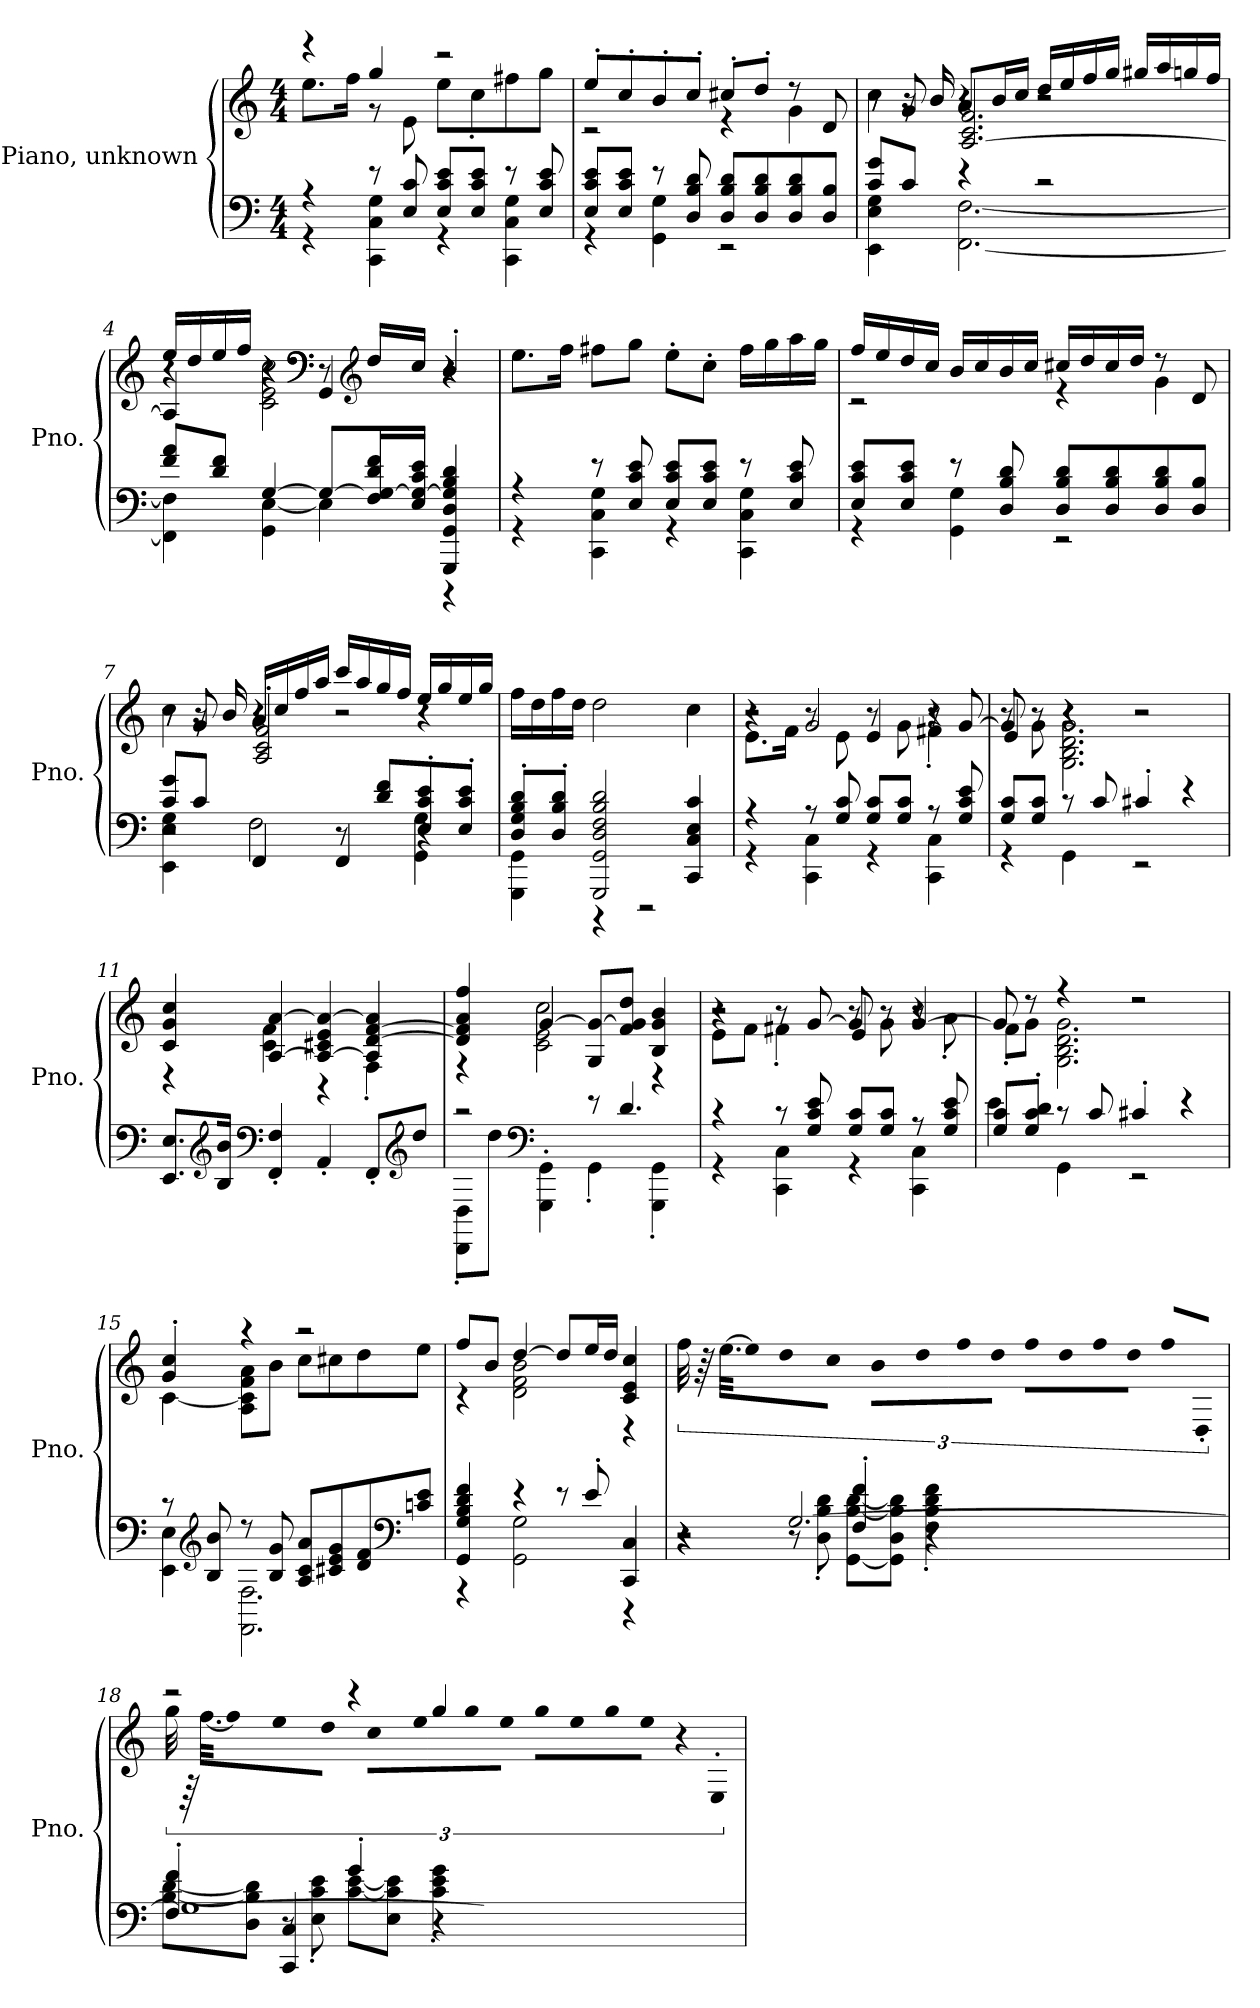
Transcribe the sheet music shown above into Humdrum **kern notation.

**kern	**kern
*part1	*part1
*staff2	*staff1
*I"Piano, unknown	*
*I'Pno.	*
*clefF4	*clefG2
*k[]	*k[]
*M4/4	*M4/4
*MM120	*MM120
=1	=1
*^	*^
4r	4r	4r	8.ee\L
.	.	.	16ff\Jk
8r	4CC\ 4C\ 4G\	4gg/	8r
8E/ 8c/	.	.	8e\
8E/ 8c/ 8e/L	4r	2r	8ee\L
8E/ 8c/ 8e/J	.	.	8cc'\
8r	4CC\ 4C\ 4G\	.	8ff#X\
8E/ 8c/ 8e/	.	.	8gg\J
=2	=2	=2	=2
8E/ 8c/ 8e/L	4r	8ee'/L	2r
8E/ 8c/ 8e/J	.	8cc'/	.
8r	4GG\ 4G\	8b'/	.
8D/ 8B/ 8d/	.	8cc'/J	.
8D/ 8B/ 8d/L	2r	8cc#X'/L	4r
8D/ 8B/ 8d/	.	8dd'/J	.
8D/ 8B/ 8d/	.	8r	4g\
8D/ 8B/J	.	8d/	.
=3	=3	=3	=3
*	*	*	*^
8c/ 8g/L	4EE\ 4E\ 4G\	8r	4cc\	8r
8c/J	.	16r	.	8g/
.	.	16b/	.	.
4r	[2.FF\ [2.F\	8a/L	4r	[2.A/ 2.c/ 2.f/
.	.	16b/L	.	.
.	.	16cc/JJ	.	.
2r	.	16dd/LL	2r	.
.	.	16ee/	.	.
.	.	16ff/	.	.
.	.	16gg/JJ	.	.
.	.	16gg#X/LL	.	.
.	.	16aa/	.	.
.	.	16ggn/	.	.
.	.	16ff/JJ	.	.
!!LO:LB:g=z	!!	!!
=4	=4	=4	=4	=4
8f/ 8a/L	4FF\] 4F\]	16ee/LL	4r	4A/]
.	.	16dd/	.	.
8d/ 8f/J	.	16ee/	.	.
.	.	16ff/JJ	.	.
[4G/	4GG\ [4E\	4r	2c\ 2e\ 2cc\	4r
*	*	*clefF4	*	*
8G/L_	4E\]	8r	.	4GG/
*	*	*clefG2	*	*
16F/ 16G/_ 16d/ 16f/L	.	16dd/LL	.	.
16E/ 16G/_ 16c/ 16e/JJ	.	16cc/JJ	.	.
4GGG/ 4GG/ 4D/ 4G/] 4B/ 4d/	4r	4b'/	4r	4r
*	*	*v	*v	*v
=5	=5	=5
4r	4r	8.ee\L
.	.	16ff\Jk
8r	4CC\ 4C\ 4G\	8ff#X\L
8E/ 8c/ 8e/	.	8gg\J
8E/ 8c/ 8e/L	4r	8ee'\L
8E/ 8c/ 8e/J	.	8cc'\J
8r	4CC\ 4C\ 4G\	16ff#\LL
.	.	16gg\
8E/ 8c/ 8e/	.	16aa\
.	.	16gg\JJ
=6	=6	=6
*	*	*^
8E/ 8c/ 8e/L	4r	16ff/LL	2r
.	.	16ee/	.
8E/ 8c/ 8e/J	.	16dd/	.
.	.	16cc/JJ	.
8r	4GG\ 4G\	16b/LL	.
.	.	16cc/	.
8D/ 8B/ 8d/	.	16b/	.
.	.	16cc/JJ	.
8D/ 8B/ 8d/L	2r	16cc#X/LL	4r
.	.	16dd/	.
8D/ 8B/ 8d/	.	16cc#/	.
.	.	16dd/JJ	.
8D/ 8B/ 8d/	.	8r	4g\
8D/ 8B/J	.	8d/	.
!!LO:LB:g=z
=7	=7	=7	=7
*	*^	*	*^
8c/ 8g/L	4EE\ 4E\ 4G\	2r	8r	4cc\	8r
8c/J	.	.	16r	.	8g/
.	.	.	16b/	.	.
4FF/	2F\	.	16a/LL	4r	2A/' 2c/' 2f/'
.	.	.	16cc/	.	.
.	.	.	16ff/	.	.
.	.	.	16aa/JJ	.	.
8r	.	4FF/	16ccc/LL	2r	.
.	.	.	16aa/	.	.
8d/ 8f/L	.	.	16gg/	.	.
.	.	.	16ff/JJ	.	.
8E/' 8c/' 8e/'	4GG\ 4G\	4r	16ee/LL	.	4r
.	.	.	16gg/	.	.
8E/' 8c/' 8e/'J	.	.	16ee/	.	.
.	.	.	16gg/JJ	.	.
*	*v	*v	*	*	*
*	*	*v	*v	*v
=8	=8	=8
8D/' 8G/' 8B/' 8d/'L	4GGG\ 4GG\	16ff\LL
.	.	16dd\
8D/' 8B/' 8d/'J	.	16ff\
.	.	16dd\JJ
2GGG/ 2GG/ 2D/ 2F/ 2B/ 2d/	4r	2dd\
.	2r	.
4CC/ 4C/ 4E/ 4c/	.	4cc\
=9	=9	=9
*	*	*^
*	*	*	*^
4r	4r	4r	8.e\L	2r
.	.	.	16f\Jk	.
8r	4CC\ 4C\	2g/	8r	.
8G/ 8c/	.	.	8e\	.
8G/ 8c/L	4r	.	8r	4e/
8G/ 8c/J	.	.	8g\	.
8r	4CC\ 4C\	8r	4f#X'\	4r
8G/ 8c/ 8e/	.	[8g/	.	.
=10	=10	=10	=10	=10
8G/ 8c/L	4r	8g/]	8r	4e/
8G/ 8c/J	.	8r	8g\	.
8r	4GG\	4r	2.G\ 2.B\ 2.d\ 2.g\	4r
8c/	.	.	.	.
4c#X'/	2r	2r	.	2r
4r	.	.	.	.
*v	*v	*	*	*
*	*	*v	*v
!!LO:LB:g=z
=11	=11	=11
8.EE/ 8.E/L	4c/ 4g/ 4cc/	4r
*clefG2	*	*
16B/ 16b/Jk	.	.
*clefF4	*	*
4FF/' 4F/'	[4A/ [4a/	4c\ 4f\
4AA'/	4A/_ 4c#X/ 4e/ 4a/_	4r
8FF'/L	4A/] [4d/ [4f/ 4a/]	4F'\
*clefG2	*	*
8dd/J	.	.
=12	=12	=12
*^	*	*
2r	8DD\' 8D\'L	4d/] 4f/] 4a/ 4ff/	4r
.	8dd\J	.	.
*clefF4	*	*	*
.	4GGG\' 4GG\'	[4g/	2c\ 2e\ 2cc\
8r	4GG'\	8G/ 8g/_L	.
4.d/	.	8f/ 8g/] 8dd/J	.
.	4GGG\' 4GG\'	4B/ 4g/ 4b/	4r
=13	=13	=13	=13
*	*	*	*^
4r	4r	4r	8e\L	2r
.	.	.	8f\J	.
8r	4CC\ 4C\	8r	4f#X'\	.
8G/ 8c/ 8e/	.	[8g/	.	.
8G/ 8c/L	4r	8g/]	8r	4e/
8G/ 8c/J	.	8r	8g\	.
8r	4CC\ 4C\	[4g/	8r	4r
8G/ 8c/ 8e/	.	.	8a'\	.
*	*	*	*v	*v
=14	=14	=14	=14
8G/ 8c/L	4e\	8g/]	8f'\L
8G/' 8c/' 8d/'J	.	8r	8g\J
8r	4GG\	4r	2.G\ 2.B\ 2.d\ 2.g\
8c/	.	.	.
4c#X'/	2r	2r	.
4r	.	.	.
!!LO:LB:g=z	!!
=15	=15	=15	=15
8r	4EE\ 4E\	4g/' 4cc/'	[4c\
*clefG2	*	*	*
8B/ 8b/	.	.	.
8r	2.FF\ 2.F\	4r	8A\ 8c\] 8f\ 8a\L
8B/ 8g/	.	.	8b\J
8A/ 8c/ 8a/L	.	2r	8cc\L
8c#X/ 8e/ 8g/	.	.	8cc#X\
8d/ 8f/	.	.	8dd\
*clefF4	*	*	*
8cn/ 8e/J	.	.	8ee\J
=16	=16	=16	=16
4GG/ 4G/ 4B/ 4d/ 4f/	4r	8ff/L	4r
.	.	8b/J	.
4r	2GG\ 2G\	[4dd/	2d\ 2f\ 2b\
8r	.	8dd/L]	.
8e'/	.	16ee/L	.
.	.	16dd/JJ	.
4CC/ 4C/	4r	4c/ 4e/ 4cc/	4r
*	*	*v	*v
=17	=17	=17
*	*^	*
2r	4r	4r	48ff\
.	.	.	96r
.	.	.	[48.ee\KLL
.	.	.	16ee\]
.	.	.	16dd\
.	.	.	16cc\JJ
.	8r	[2.G/	16b\LL
.	.	.	16dd\
.	8D\' 8B\' 8d\'	.	16ff\
.	.	.	16dd\JJ
4F/' 4f/'	[8GG\ [8B\ [8d\L	.	16ff\LL
.	.	.	16dd\
.	8GG\] 8D\ 8B\] 8d\]J	.	16ff\
.	.	.	16dd\JJ
4r	4F\' 4B\' 4d\' 4f\'	.	8ff/L
.	.	.	8D'/J
!!LO:LB:g=z
=18	=18	=18	=18
*	*	*	*^
4F/' 4f/'	[8B\ [8d\L	1G_	2r	48gg\
.	.	.	.	96r
.	.	.	.	[48.ff\KLL
.	.	.	.	16ff\]
.	8D\ 8B\] 8d\]J	.	.	16ee\
.	.	.	.	16dd\JJ
4CC/ 4C/	8r	.	.	16cc\LL
.	.	.	.	16ee\
.	8E\' 8c\' 8e\'	.	.	16gg\
.	.	.	.	16ee\JJ
4g'/	[8c\ [8e\L	.	4r	16gg\LL
.	.	.	.	16ee\
.	8E\ 8c\] 8e\]J	.	.	16gg\
.	.	.	.	16ee\JJ
4r	4c\' 4e\' 4g\'	.	4gg/	8r
.	.	.	.	8E'\
*v	*v	*v	*	*
*	*v	*v
=	=
*-	*-
